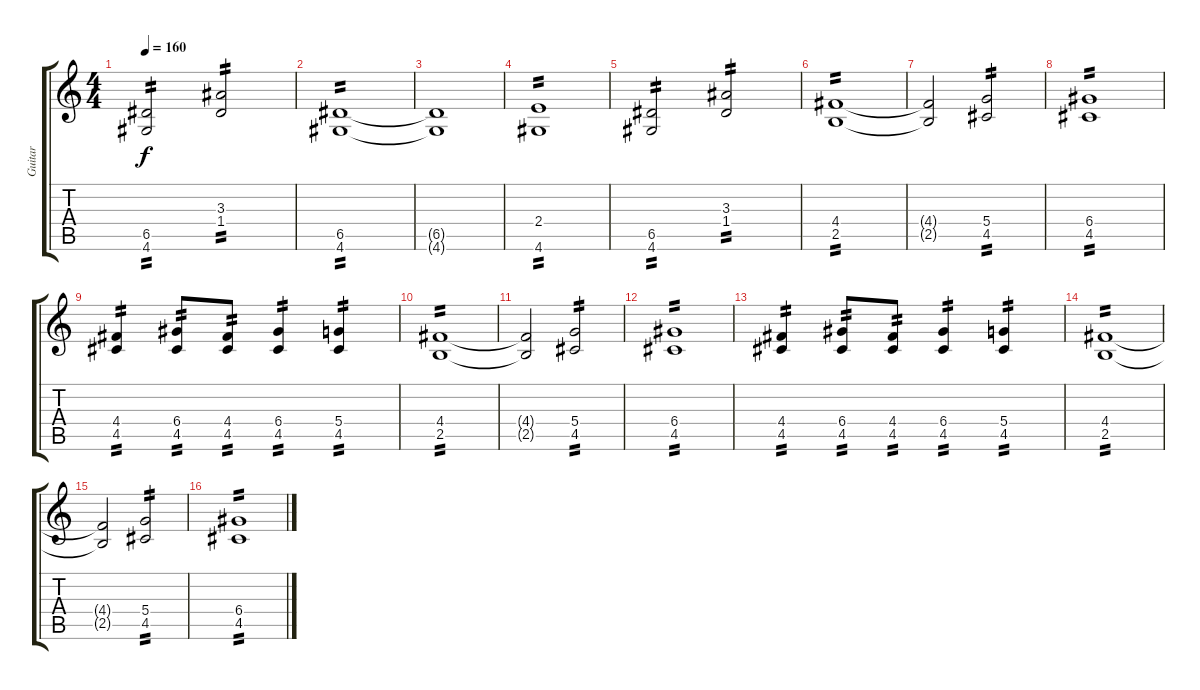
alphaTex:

\track ("Guitar" "Guitar") {instrument distortionguitar}
\staff {score tabs}
\tuning (E4 B3 G3 D3 A2 E2) {hide}
\ts (4 4)
\tempo 160
\clef g2
\ks c
(6.5 4.6).2{tp 2 dy f} (3.3 1.4).2{tp 2} |
(6.5 4.6).1{tp 2} |
(6.5{t} 4.6{t}).1 |
(2.4 4.6).1{tp 2} |
(6.5 4.6).2{tp 2} (3.3 1.4).2{tp 2} |
(4.4 2.5).1{tp 2} |
(4.4{t} 2.5{t}).2 (5.4 4.5).2{tp 2} |
(6.4 4.5).1{tp 2} |
(4.4 4.5).4{tp 2} (6.4 4.5).8{tp 2} (4.4 4.5).8{tp 2} (6.4 4.5).4{tp 2} (5.4 4.5).4{tp 2} |
(4.4 2.5).1{tp 2} |
(4.4{t} 2.5{t}).2 (5.4 4.5).2{tp 2} |
(6.4 4.5).1{tp 2} |
(4.4 4.5).4{tp 2} (6.4 4.5).8{tp 2} (4.4 4.5).8{tp 2} (6.4 4.5).4{tp 2} (5.4 4.5).4{tp 2} |
(4.4 2.5).1{tp 2} |
(4.4{t} 2.5{t}).2 (5.4 4.5).2{tp 2} |
(6.4 4.5).1{tp 2}
